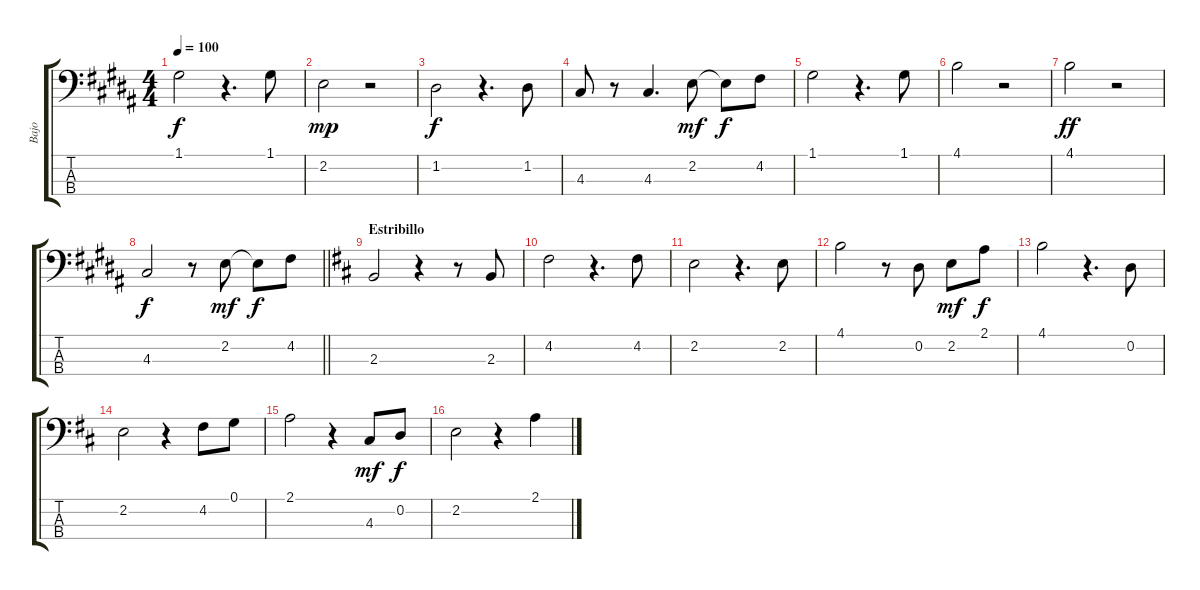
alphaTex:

\track ("Bajo" "Bajo") {instrument contrabass}
\staff {score tabs}
\tuning (G2 D2 A1 E1) {hide}
\ts (4 4)
\tempo 100
\clef f4
\ks g#minor
1.1.2{dy f} r.4{d} 1.1.8 |
2.2.2{dy mp} r.2 |
1.2.2{dy f} r.4{d} 1.2.8 |
4.3.8 r.8 4.3.4{d} 2.2.8{dy mf} 2.2{t}.8{dy f} 4.2.8 |
1.1.2 r.4{d} 1.1.8 |
4.1.2 r.2 |
4.1.2{dy ff} r.2 |
\barLineRight lightlight
4.3.2{dy f} r.8 2.2.8{dy mf} 2.2{t}.8{dy f} 4.2.8 |
\section ("" "Estribillo")
\ks bminor
2.3.2 r.4 r.8 2.3.8 |
4.2.2 r.4{d} 4.2.8 |
2.2.2 r.4{d} 2.2.8 |
4.1.2 r.8 0.2.8 2.2.8{dy mf} 2.1.8{dy f} |
4.1.2 r.4{d} 0.2.8 |
2.2.2 r.4 4.2.8 0.1.8 |
2.1.2 r.4 4.3.8{dy mf} 0.2.8{dy f} |
2.2.2 r.4 2.1.4
